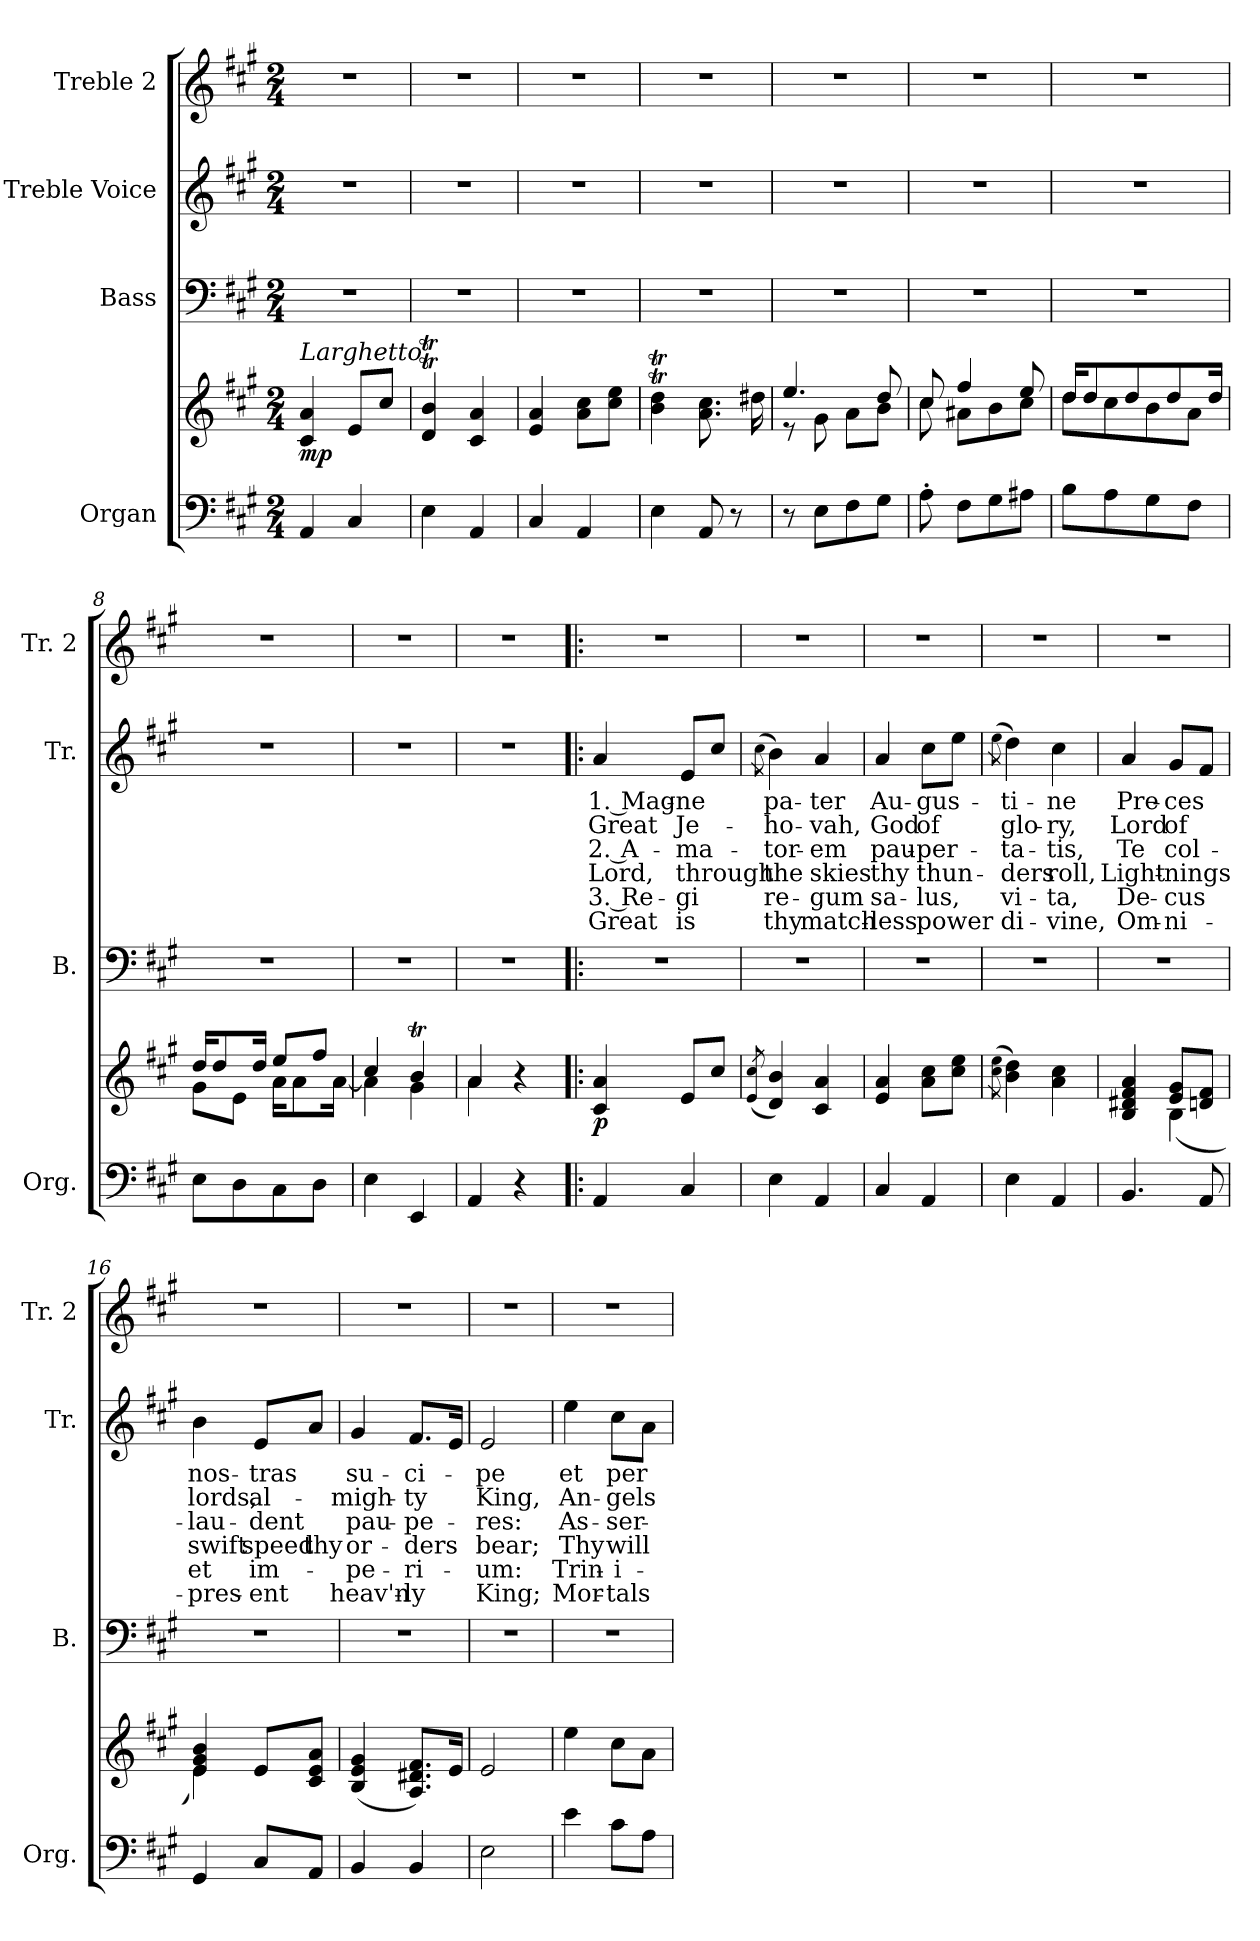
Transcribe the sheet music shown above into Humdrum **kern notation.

**kern	**kern	**dynam	**kern	**kern	**text	**text	**text	**text	**text	**text	**kern
*part4	*part4	*part4	*part3	*part2	*part2	*part2	*part2	*part2	*part2	*part2	*part1
*staff5	*staff4	*staff4/5	*staff3	*staff2	*staff2	*staff2	*staff2	*staff2	*staff2	*staff2	*staff1
*I"Organ	*	*	*I"Bass	*I"Treble Voice	*	*	*	*	*	*	*I"Treble 2
*I'Org.	*	*	*I'B.	*I'Tr.	*	*	*	*	*	*	*I'Tr. 2
*clefF4	*clefG2	*	*clefF4	*clefG2	*	*	*	*	*	*	*clefG2
*k[f#c#g#]	*k[f#c#g#]	*	*k[f#c#g#]	*k[f#c#g#]	*	*	*	*	*	*	*k[f#c#g#]
*M2/4	*M2/4	*	*M2/4	*M2/4	*	*	*	*	*	*	*M2/4
*MM80	*MM80	*	*MM80	*MM80	*	*	*	*	*	*	*MM80
=1	=1	=1	=1	=1	=1	=1	=1	=1	=1	=1	=1
!	!LO:TX:a:i:t=Larghetto	!	!	!	!	!	!	!	!	!	!
!	!	!LO:DY:b	!	!	!	!	!	!	!	!	!
4AA/	4c#/ 4a/	mp	2r	2r	.	.	.	.	.	.	2r
4C#/	8e/L	.	.	.	.	.	.	.	.	.	.
.	8cc#/J	.	.	.	.	.	.	.	.	.	.
=2	=2	=2	=2	=2	=2	=2	=2	=2	=2	=2	=2
4E\	4d/T 4b/T	.	2r	2r	.	.	.	.	.	.	2r
4AA/	4c#/ 4a/	.	.	.	.	.	.	.	.	.	.
=3	=3	=3	=3	=3	=3	=3	=3	=3	=3	=3	=3
4C#/	4e/ 4a/	.	2r	2r	.	.	.	.	.	.	2r
4AA/	8a\ 8cc#\L	.	.	.	.	.	.	.	.	.	.
.	8cc#\ 8ee\J	.	.	.	.	.	.	.	.	.	.
=4	=4	=4	=4	=4	=4	=4	=4	=4	=4	=4	=4
4E\	4b\T 4dd\T	.	2r	2r	.	.	.	.	.	.	2r
8AA/	8.a\ 8.cc#\	.	.	.	.	.	.	.	.	.	.
8r	.	.	.	.	.	.	.	.	.	.	.
.	16dd#X\	.	.	.	.	.	.	.	.	.	.
=5	=5	=5	=5	=5	=5	=5	=5	=5	=5	=5	=5
*	*^	*	*	*	*	*	*	*	*	*	*
8r	4.ee/	8r	.	2r	2r	.	.	.	.	.	.	2r
8E\L	.	8g#\	.	.	.	.	.	.	.	.	.	.
8F#\	.	8a\L	.	.	.	.	.	.	.	.	.	.
8G#\J	8dd/	8b\J	.	.	.	.	.	.	.	.	.	.
=6	=6	=6	=6	=6	=6	=6	=6	=6	=6	=6	=6	=6
8A'\	8cc#/	8cc#\	.	2r	2r	.	.	.	.	.	.	2r
8F#\L	4ff#/	8a#X\L	.	.	.	.	.	.	.	.	.	.
8G#\	.	8b\	.	.	.	.	.	.	.	.	.	.
8A#X\J	8ee/	8cc#\J	.	.	.	.	.	.	.	.	.	.
=7	=7	=7	=7	=7	=7	=7	=7	=7	=7	=7	=7	=7
8B\L	16dd/KL	8dd\L	.	2r	2r	.	.	.	.	.	.	2r
.	8dd/	.	.	.	.	.	.	.	.	.	.	.
8A\	.	8cc#\	.	.	.	.	.	.	.	.	.	.
.	8dd/	.	.	.	.	.	.	.	.	.	.	.
8G#\	.	8b\	.	.	.	.	.	.	.	.	.	.
.	8dd/	.	.	.	.	.	.	.	.	.	.	.
8F#\J	.	8a\J	.	.	.	.	.	.	.	.	.	.
.	16dd/Jk	.	.	.	.	.	.	.	.	.	.	.
=8	=8	=8	=8	=8	=8	=8	=8	=8	=8	=8	=8	=8
8E\L	16dd/KL	8g#\L	.	2r	2r	.	.	.	.	.	.	2r
.	8dd/	.	.	.	.	.	.	.	.	.	.	.
8D\	.	8e\J	.	.	.	.	.	.	.	.	.	.
.	16dd/Jk	.	.	.	.	.	.	.	.	.	.	.
8C#\	8ee/L	16a\KL	.	.	.	.	.	.	.	.	.	.
.	.	8a\	.	.	.	.	.	.	.	.	.	.
8D\J	8ff#/J	.	.	.	.	.	.	.	.	.	.	.
.	.	[16a\Jk	.	.	.	.	.	.	.	.	.	.
!!LO:LB:g=z
=9	=9	=9	=9	=9	=9	=9	=9	=9	=9	=9	=9	=9
4E\	4cc#/	4a\]	.	2r	2r	.	.	.	.	.	.	2r
4EE/	4bT/	4g#\	.	.	.	.	.	.	.	.	.	.
=10	=10	=10	=10	=10	=10	=10	=10	=10	=10	=10	=10	=10
4AA/	4a/	4a\	.	2r	2r	.	.	.	.	.	.	2r
4r	4r	4ryy	.	.	.	.	.	.	.	.	.	.
=11!|:	=11!|:	=11!|:	=11!|:	=11!|:	=11!|:	=11!|:	=11!|:	=11!|:	=11!|:	=11!|:	=11!|:	=11!|:
!	!	!	!LO:DY:b	!	!	!LO:LY:b	!LO:LY:b	!LO:LY:b	!LO:LY:b	!LO:LY:b	!LO:LY:b	!
*	*v	*v	*	*	*	*	*	*	*	*	*	*
4AA/	4c#/ 4a/	p	2r	4a/	1. Mag-	Great	2. A-	Lord,	3. Re-	Great	2r
!	!	!	!	!	!LO:LY:b	!LO:LY:b	!LO:LY:b	!LO:LY:b	!LO:LY:b	!LO:LY:b	!
4C#/	8e/L	.	.	8e/L	-ne	Je-	-ma-	through	-gi	is	.
.	8cc#/J	.	.	8cc#/J	.	.	.	.	.	.	.
=12	=12	=12	=12	=12	=12	=12	=12	=12	=12	=12	=12
.	(<8qe/ 8qcc#/	.	.	(>8qcc#\	.	.	.	.	.	.	.
!	!	!	!	!	!LO:LY:b	!LO:LY:b	!LO:LY:b	!LO:LY:b	!LO:LY:b	!LO:LY:b	!
4E\	4d/ 4b/)	.	2r	4b\)	pa-	-ho-	-tor-	the	re-	thy	2r
!	!	!	!	!	!LO:LY:b	!LO:LY:b	!LO:LY:b	!LO:LY:b	!LO:LY:b	!LO:LY:b	!
4AA/	4c#/ 4a/	.	.	4a/	-ter	-vah,	-em	skies	-gum	match-	.
=13	=13	=13	=13	=13	=13	=13	=13	=13	=13	=13	=13
!	!	!	!	!	!LO:LY:b	!LO:LY:b	!LO:LY:b	!LO:LY:b	!LO:LY:b	!LO:LY:b	!
4C#/	4e/ 4a/	.	2r	4a/	Au-	God	pau-	thy	sa-	-less	2r
!	!	!	!	!	!LO:LY:b	!LO:LY:b	!LO:LY:b	!LO:LY:b	!LO:LY:b	!LO:LY:b	!
4AA/	8a\ 8cc#\L	.	.	8cc#\L	-gus-	of	-per-	thun-	-lus,	power	.
.	8cc#\ 8ee\J	.	.	8ee\J	.	.	.	.	.	.	.
=14	=14	=14	=14	=14	=14	=14	=14	=14	=14	=14	=14
.	(>8qcc#\ 8qee\	.	.	(>8qee\	.	.	.	.	.	.	.
!	!	!	!	!	!LO:LY:b	!LO:LY:b	!LO:LY:b	!LO:LY:b	!LO:LY:b	!LO:LY:b	!
4E\	4b\ 4dd\)	.	2r	4dd\)	-ti-	glo-	-ta-	-ders	vi-	di-	2r
!	!	!	!	!	!LO:LY:b	!LO:LY:b	!LO:LY:b	!LO:LY:b	!LO:LY:b	!LO:LY:b	!
4AA/	4a\ 4cc#\	.	.	4cc#\	-ne	-ry,	-tis,	roll,	-ta,	-vine,	.
=15	=15	=15	=15	=15	=15	=15	=15	=15	=15	=15	=15
*	*^	*	*	*	*	*	*	*	*	*	*
!	!	!	!	!	!	!LO:LY:b	!LO:LY:b	!LO:LY:b	!LO:LY:b	!LO:LY:b	!LO:LY:b	!
4.BB/	4B/ 4d#X/ 4f#/ 4a/	4ryy	.	2r	4a/	Pre-	Lord	Te	Light-	De-	Om-	2r
!	!	!	!	!	!	!LO:LY:b	!LO:LY:b	!LO:LY:b	!LO:LY:b	!LO:LY:b	!LO:LY:b	!
.	8e/ 8g#/L	(<4B\	.	.	8g#/L	-ces	of	col-	-nings	-cus	-ni-	.
8AA/	8dn/ 8f#/J	.	.	.	8f#/J	.	.	.	.	.	.	.
=16	=16	=16	=16	=16	=16	=16	=16	=16	=16	=16	=16	=16
!	!	!	!	!	!	!LO:LY:b	!LO:LY:b	!LO:LY:b	!LO:LY:b	!LO:LY:b	!LO:LY:b	!
4GG#/	4e/ 4g#/ 4b/	4e\)	.	2r	4b\	nos-	lords,	-lau-	swift	et	-pres-	2r
!	!	!	!	!	!	!LO:LY:b	!LO:LY:b	!LO:LY:b	!LO:LY:b	!LO:LY:b	!LO:LY:b	!
8C#/L	8e/L	4ryy	.	.	8e/L	-tras	al-	-dent	speed	im-	-ent	.
!	!	!	!	!	!	!	!	!	!LO:LY:b	!	!	!
8AA/J	8c#/ 8e/ 8a/J	.	.	.	8a/J	.	.	.	thy	.	.	.
*	*v	*v	*	*	*	*	*	*	*	*	*	*
=17	=17	=17	=17	=17	=17	=17	=17	=17	=17	=17	=17
!	!	!	!	!	!LO:LY:b	!LO:LY:b	!LO:LY:b	!LO:LY:b	!LO:LY:b	!LO:LY:b	!
4BB/	(<4B/ 4e/ 4g#/	.	2r	4g#/	su-	-migh-	pau-	or-	-pe-	heav'n-	2r
!	!	!	!	!	!LO:LY:b	!LO:LY:b	!LO:LY:b	!LO:LY:b	!LO:LY:b	!LO:LY:b	!
4BB/	8.A/ 8.d#X/ 8.f#/L)	.	.	8.f#/L	-ci-	-ty	-pe-	-ders	-ri-	-ly	.
.	16e/Jk	.	.	16e/Jk	.	.	.	.	.	.	.
!!LO:LB:g=z
=18	=18	=18	=18	=18	=18	=18	=18	=18	=18	=18	=18
!	!	!	!	!	!LO:LY:b	!LO:LY:b	!LO:LY:b	!LO:LY:b	!LO:LY:b	!LO:LY:b	!
2E\	2e/	.	2r	2e/	-pe	King,	-res:	bear;	-um:	King;	2r
=19	=19	=19	=19	=19	=19	=19	=19	=19	=19	=19	=19
!	!	!	!	!	!LO:LY:b	!LO:LY:b	!LO:LY:b	!LO:LY:b	!LO:LY:b	!LO:LY:b	!
4e\	4ee\	.	2r	4ee\	et	An-	As-	Thy	Trin-	Mor-	2r
!	!	!	!	!	!LO:LY:b	!LO:LY:b	!LO:LY:b	!LO:LY:b	!LO:LY:b	!LO:LY:b	!
8c#\L	8cc#\L	.	.	8cc#\L	per	-gels	-ser-	will	-i-	-tals	.
8A\J	8a\J	.	.	8a\J	.	.	.	.	.	.	.
=	=	=	=	=	=	=	=	=	=	=	=
*-	*-	*-	*-	*-	*-	*-	*-	*-	*-	*-	*-
